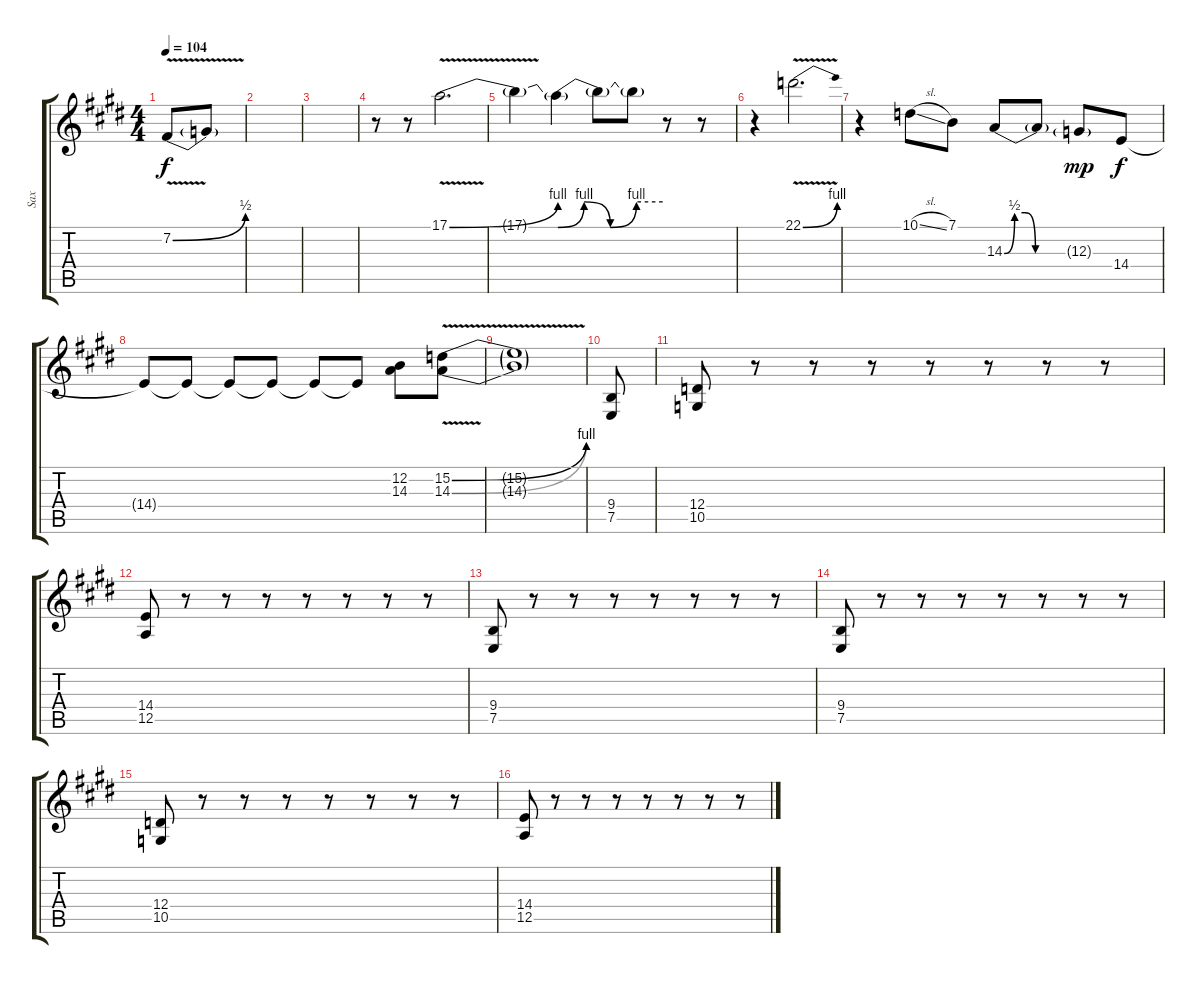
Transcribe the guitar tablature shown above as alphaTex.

\track ("Sax" "Sax") {instrument tenorsax}
\staff {score tabs}
\tuning (E4 B3 G3 D3 A2 E2) {hide}
\ts (4 4)
\tempo 104
\clef g2
\ks e
7.2{be (bend 0 0 60 2) v t}.8{dy f} 7.2{t}.8 |
|
|
r.8 r.8 17.1{be (bend 0 0 60 4) v}.2{d} |
17.1{t}.4 17.1{be (custom 0 0 15 4 30 0 45 4 60 4) t}.4 17.1{t}.8 17.1{t}.8 r.8 r.8 |
r.4 22.1{be (bend 0 0 60 4) v}.2{d} |
r.4 10.1{sl}.8 7.1.8 14.3{be (custom 0 0 10 2 20 2 30 0 60 0)}.8 14.3{t}.8 12.3{g}.8{dy mp} 14.4.8{dy f} |
14.4{t}.8 14.4{t}.8 14.4{t}.8 14.4{t}.8 14.4{t}.8 14.4{t}.8 (12.2 14.3).8 (15.2{be (bend 0 0 60 4) v} 14.3{be (bend 0 0 60 4) v}).8 |
(15.2{t} 14.3{t}).1 |
(9.4 7.5).8 |
(12.4 10.5).8 r.8 r.8 r.8 r.8 r.8 r.8 r.8 |
(14.4 12.5).8 r.8 r.8 r.8 r.8 r.8 r.8 r.8 |
(9.4 7.5).8 r.8 r.8 r.8 r.8 r.8 r.8 r.8 |
(9.4 7.5).8 r.8 r.8 r.8 r.8 r.8 r.8 r.8 |
(12.4 10.5).8 r.8 r.8 r.8 r.8 r.8 r.8 r.8 |
(14.4 12.5).8 r.8 r.8 r.8 r.8 r.8 r.8 r.8
